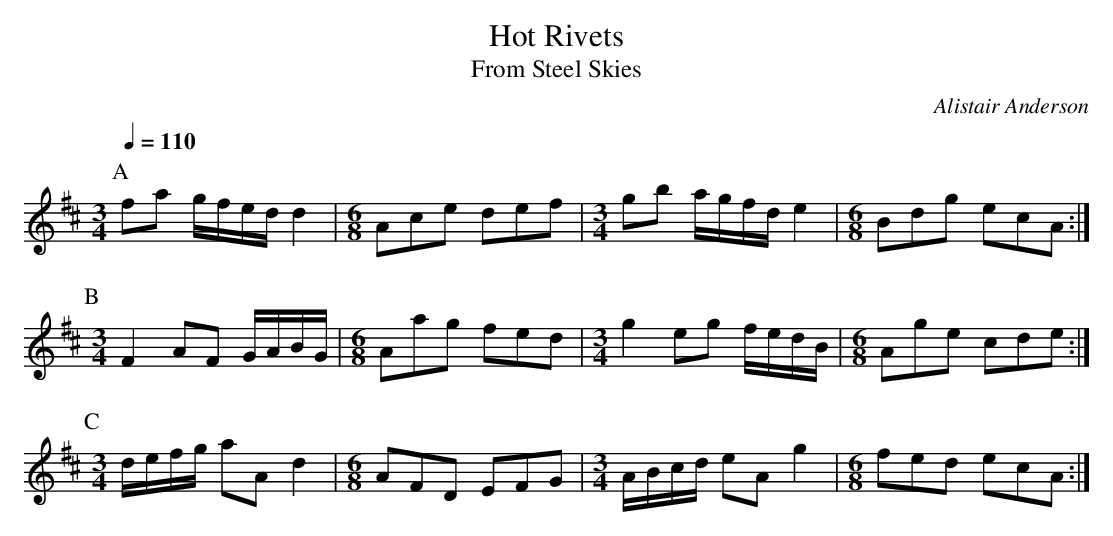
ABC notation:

X:1
T:Hot Rivets
T:From Steel Skies
C:Alistair Anderson
Q:1/4=110
M:3/4
L:1/8
K:D
P:A
fa g/f/e/d/ d2|[M:6/8]Ace def |[M:3/4]gb a/g/f/d/e2 |[M:6/8]Bdg ecA :|
P:B
[M:3/4]F2 AF G/A/B/G/ | [M:6/8]Aag fed | [M:3/4]g2 eg f/e/d/B/ | [M:6/8]Age cde :|
P:C
[M:3/4]d/e/f/g/ aA d2 | [M:6/8]AFD EFG | [M:3/4]A/B/c/d/ eA g2 | [M:6/8]fed ecA :|
